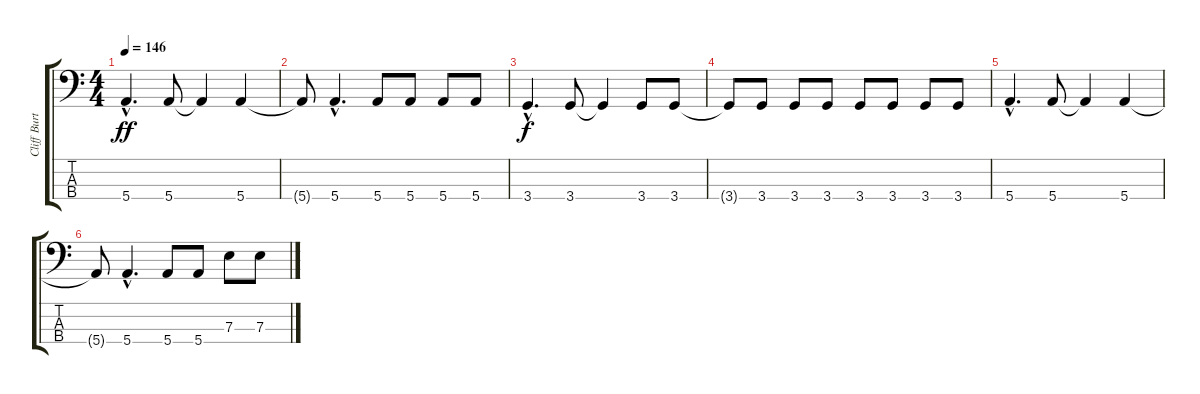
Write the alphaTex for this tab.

\track ("Cliff Burton - Bass" "Cliff Burt") {instrument electricbasspick}
\staff {score tabs}
\tuning (G2 D2 A1 E1) {hide}
\ts (4 4)
\tempo 146
\clef f4
\ks c
5.4{hac}.4{d dy ff} 5.4.8 5.4{t}.4 5.4.4 |
5.4{t}.8 5.4{hac}.4{d} 5.4.8 5.4.8 5.4.8 5.4.8 |
3.4{hac}.4{d dy f} 3.4.8 3.4{t}.4 3.4.8 3.4.8 |
3.4{t}.8 3.4.8 3.4.8 3.4.8 3.4.8 3.4.8 3.4.8 3.4.8 |
5.4{hac}.4{d} 5.4.8 5.4{t}.4 5.4.4 |
5.4{t}.8 5.4{hac}.4{d} 5.4.8 5.4.8 7.3.8 7.3.8
